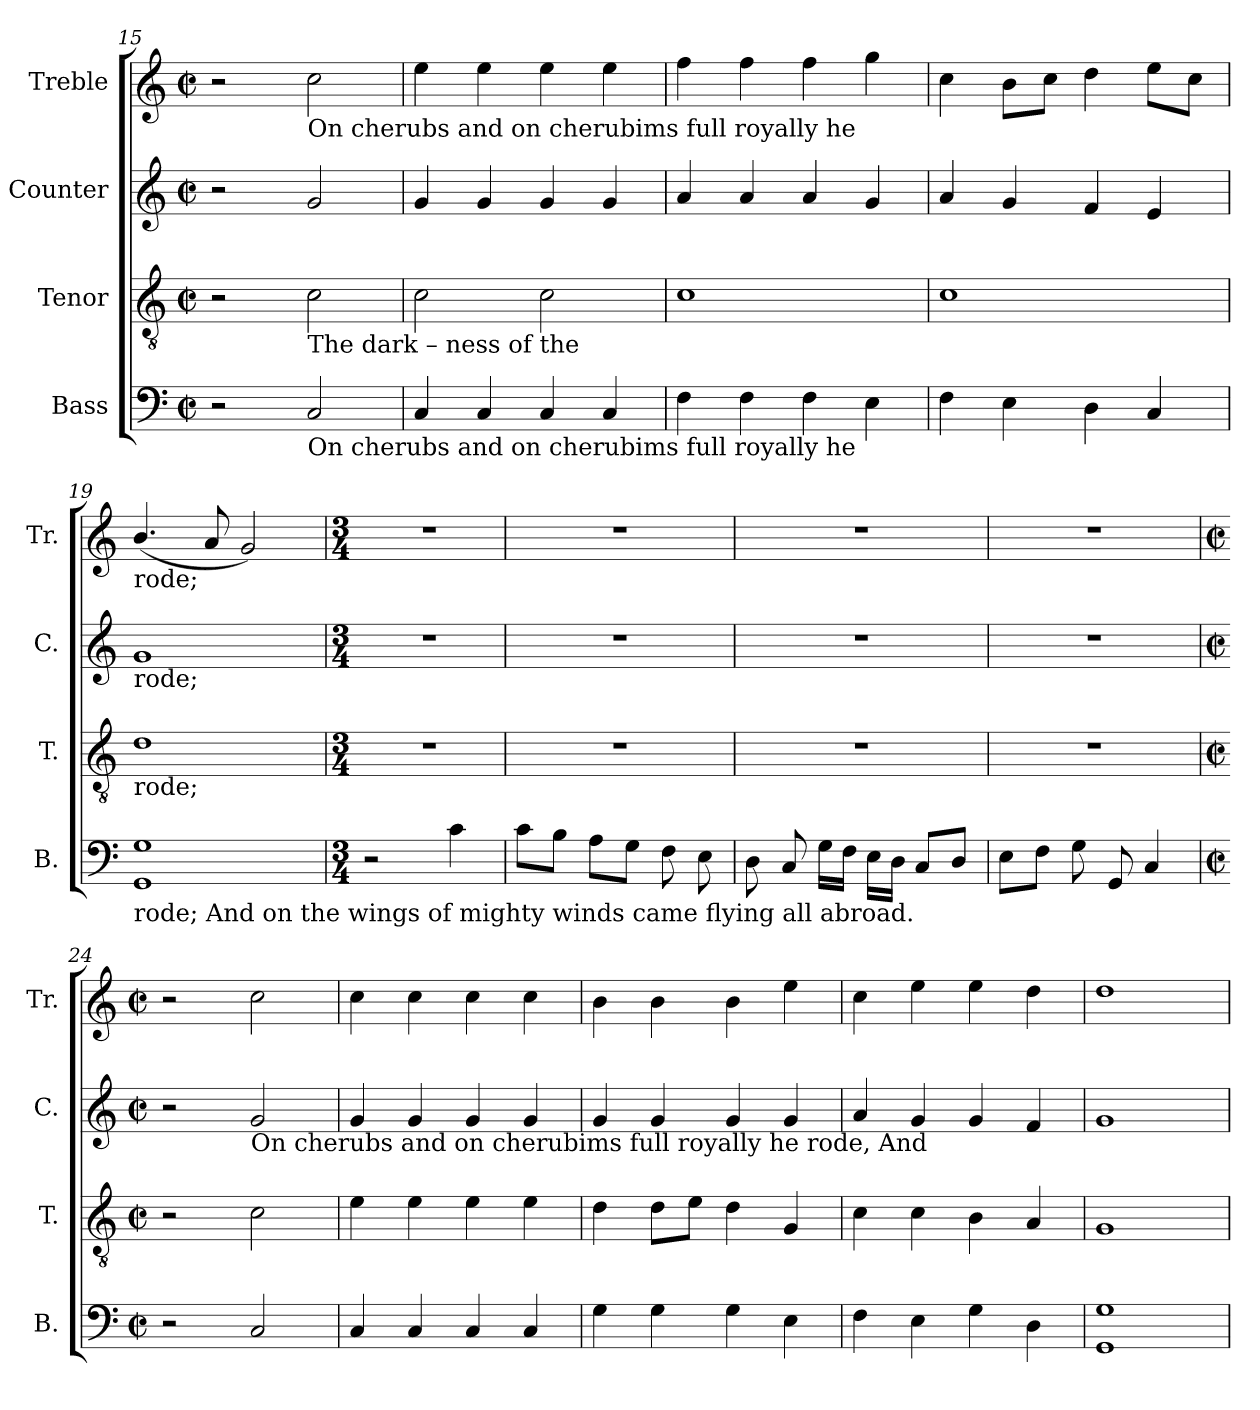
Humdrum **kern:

**kern	**kern	**kern	**kern
*part4	*part3	*part2	*part1
*staff4	*staff3	*staff2	*staff1
*I"Bass	*I"Tenor	*I"Counter	*I"Treble
*I'B.	*I'T.	*I'C.	*I'Tr.
*clefF4	*clefGv2	*clefG2	*clefG2
*k[]	*k[]	*k[]	*k[]
*M2/2	*M2/2	*M2/2	*M2/2
*met(c|)	*met(c|)	*met(c|)	*met(c|)
*MM120	*MM120	*MM120	*MM120
=15	=15	=15	=15
2r	2r	2r	2r
!	!	!	!LO:TX:b:t=On cherubs and on cherubims full  royally   he
!	!LO:TX:b:t=The  dark – ness     of                     the	!	!
!LO:TX:b:t=On cherubs and on cherubims full  royally   he	!	!	!
2C/	2c\	2g/	2cc\
=16	=16	=16	=16
4C/	2c\	4g/	4ee\
4C/	.	4g/	4ee\
4C/	2c\	4g/	4ee\
4C/	.	4g/	4ee\
=17	=17	=17	=17
4F\	1c	4a/	4ff\
4F\	.	4a/	4ff\
4F\	.	4a/	4ff\
4E\	.	4g/	4gg\
=18	=18	=18	=18
4F\	1c	4a/	4cc\
4E\	.	4g/	8b\L
.	.	.	8cc\J
4D\	.	4f/	4dd\
4C/	.	4e/	8ee\L
.	.	.	8cc\J
!!LO:LB:g=z
=19	=19	=19	=19
!	!	!	!LO:TX:b:t=rode;
!	!	!LO:TX:b:t=rode;	!
!	!LO:TX:b:t=rode;	!	!
!LO:TX:b:t=rode;                      And on the wings of mighty winds came flying all abroad.	!	!	!
1GG 1G	1d	1g	(4.b/
.	.	.	8a/
.	.	.	2g/)
=20	=20	=20	=20
*M3/4	*M3/4	*M3/4	*M3/4
*	*	*	*MM70
2r	2.r	2.r	2.r
4c\	.	.	.
=21	=21	=21	=21
8c\L	2.r	2.r	2.r
8B\J	.	.	.
8A\L	.	.	.
8G\J	.	.	.
8F\	.	.	.
8E\	.	.	.
=22	=22	=22	=22
8D\	2.r	2.r	2.r
8C/	.	.	.
16G\LL	.	.	.
16F\JJ	.	.	.
16E\LL	.	.	.
16D\JJ	.	.	.
8C/L	.	.	.
8D/J	.	.	.
=23	=23	=23	=23
8E\L	2.r	2.r	2.r
8F\J	.	.	.
8G\	.	.	.
8GG/	.	.	.
4C/	.	.	.
=24	=24	=24	=24
*M2/2	*M2/2	*M2/2	*M2/2
*met(c|)	*met(c|)	*met(c|)	*met(c|)
*	*	*	*MM120
2r	2r	2r	2r
!	!	!LO:TX:b:t=On cherubs and on cherubims full  royally he rode,  And	!
2C/	2c\	2g/	2cc\
=25	=25	=25	=25
4C/	4e\	4g/	4cc\
4C/	4e\	4g/	4cc\
4C/	4e\	4g/	4cc\
4C/	4e\	4g/	4cc\
=26	=26	=26	=26
4G\	4d\	4g/	4b\
4G\	8d\L	4g/	4b\
.	8e\J	.	.
4G\	4d\	4g/	4b\
4E\	4G/	4g/	4ee\
=27	=27	=27	=27
4F\	4c\	4a/	4cc\
4E\	4c\	4g/	4ee\
4G\	4B\	4g/	4ee\
4D\	4A/	4f/	4dd\
=28	=28	=28	=28
1GG 1G	1G	1g	1dd
=	=	=	=
*-	*-	*-	*-
